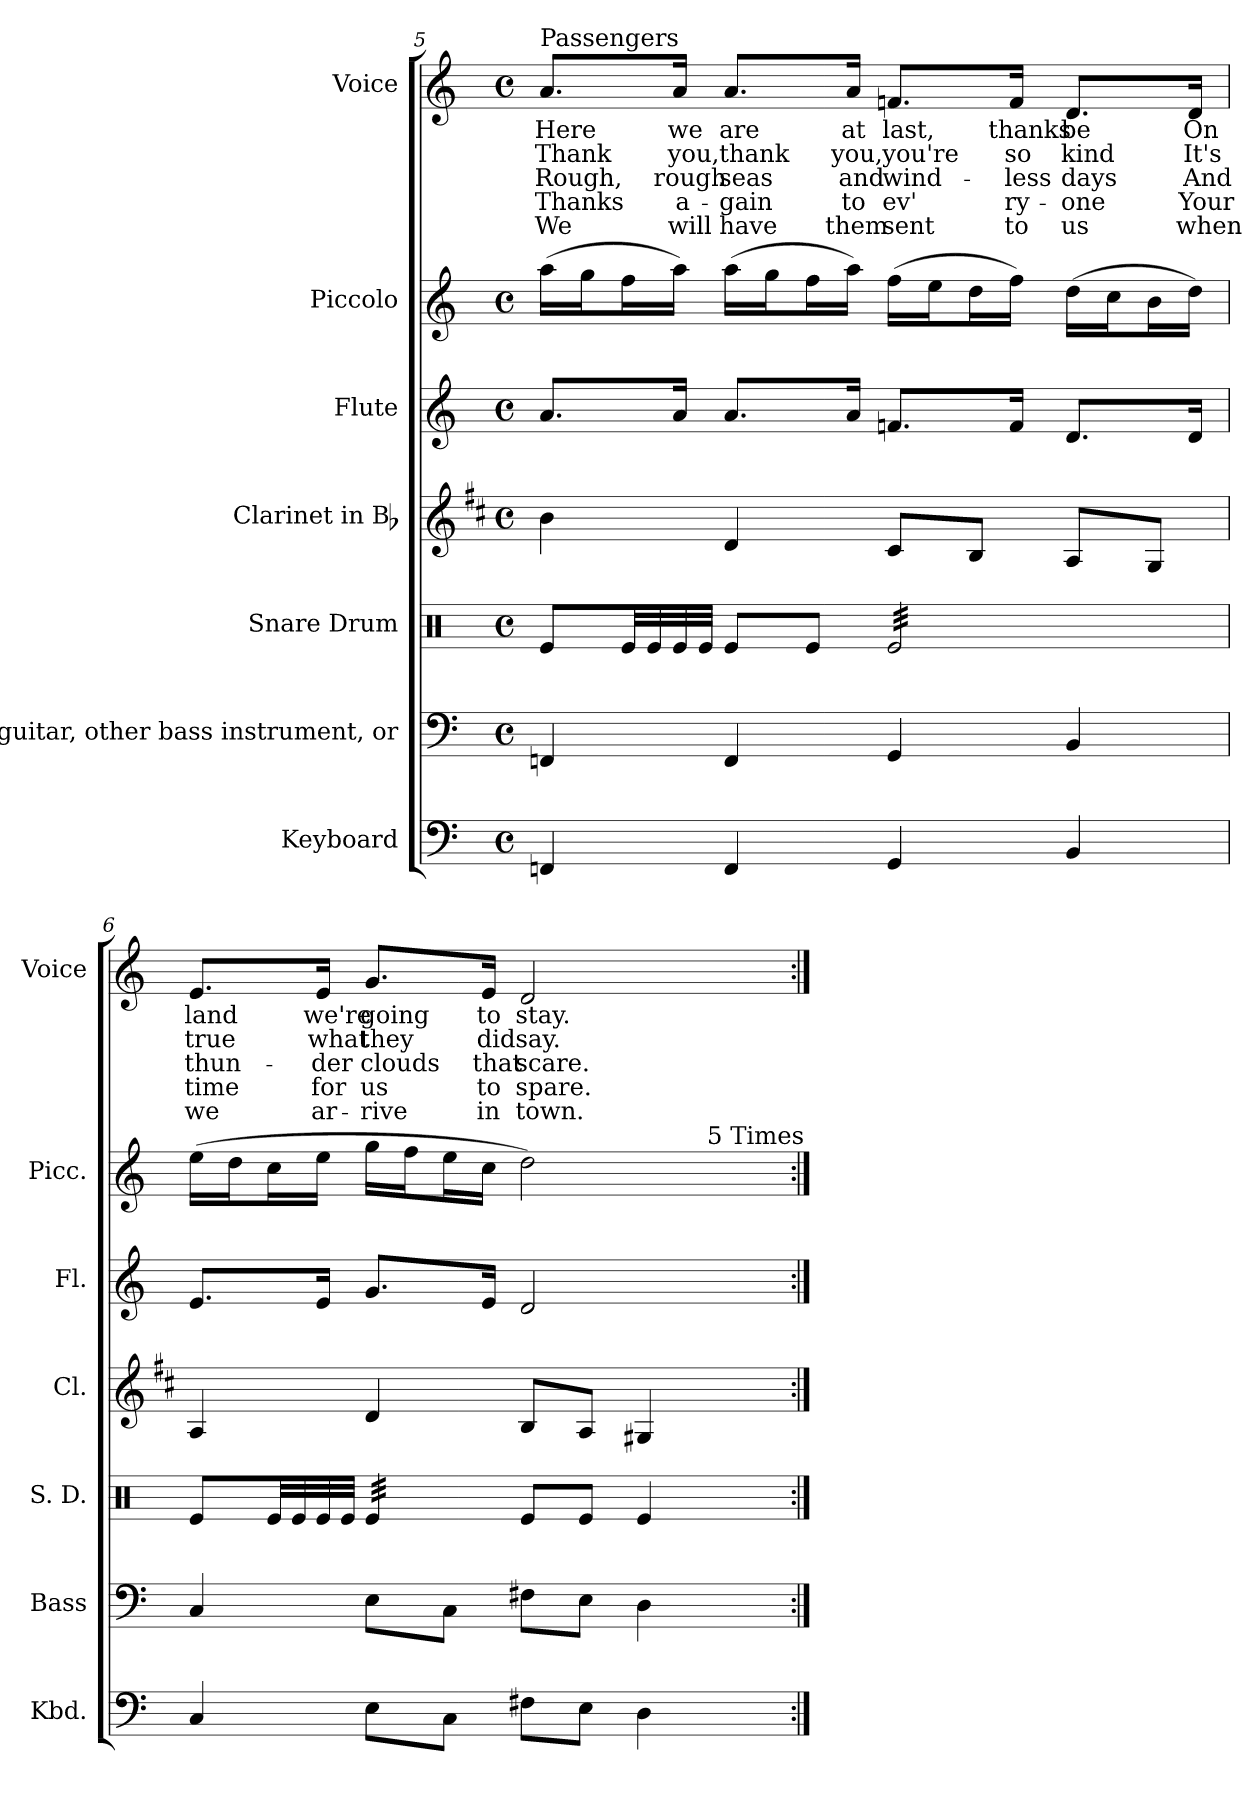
**kern	**kern	**kern	**kern	**kern	**kern	**kern	**text	**text	**text	**text	**text
*part7	*part6	*part5	*part4	*part3	*part2	*part1	*part1	*part1	*part1	*part1	*part1
*staff7	*staff6	*staff5	*staff4	*staff3	*staff2	*staff1	*staff1	*staff1	*staff1	*staff1	*staff1
*I"Keyboard	*I"Bass guitar, other bass instrument,  or	*I"Snare Drum	*I"Clarinet in Bb	*I"Flute	*I"Piccolo	*I"Voice	*	*	*	*	*
*I'Kbd.	*I'Bass	*I'S. D.	*I'Cl.	*I'Fl.	*I'Picc.	*I'Voice	*	*	*	*	*
*clefF4	*clefF4	*clefX	*clefG2	*clefG2	*clefG2	*clefG2	*	*	*	*	*
*	*ITrd7c12	*	*ITrd1c2	*	*ITrd-7c-12	*	*	*	*	*	*
*k[]	*k[]	*k[]	*k[]	*k[]	*k[]	*k[]	*	*	*	*	*
*C:	*C:	*C:	*C:	*C:	*C:	*C:	*	*	*	*	*
*M4/4	*M4/4	*M4/4	*M4/4	*M4/4	*M4/4	*M4/4	*	*	*	*	*
*met(c)	*met(c)	*met(c)	*met(c)	*met(c)	*met(c)	*met(c)	*	*	*	*	*
=5	=5	=5	=5	=5	=5	=5	=5	=5	=5	=5	=5
!	!	!	!	!	!	!LO:TX:a:t=Passengers	!	!	!	!	!
!	!	!	!	!	!	!	!LO:LY:b:color=#000000	!LO:LY:b:color=#000000	!LO:LY:b:color=#000000	!LO:LY:b:color=#000000	!LO:LY:b:color=#000000
4FFni/	4FFFni/	8Rei/L	4ai\	8.ai/L	(16aaai\LL	8.ai/L	Here	Thank	Rough,	Thanks	We
.	.	.	.	.	16gggi\J	.	.	.	.	.	.
*	*	*tremolo	*	*	*	*	*	*	*	*	*
.	.	32Rei/	.	.	16fffi\L	.	.	.	.	.	.
.	.	32Rei/	.	.	.	.	.	.	.	.	.
!	!	!	!	!	!	!	!LO:LY:b:color=#000000	!LO:LY:b:color=#000000	!LO:LY:b:color=#000000	!LO:LY:b:color=#000000	!LO:LY:b:color=#000000
.	.	32Rei/	.	16ai/Jk	16aaai\JJ)	16ai/Jk	we	you,	rough	a-	-will
.	.	32Rei/JJJ	.	.	.	.	.	.	.	.	.
*	*	*Xtremolo	*	*	*	*	*	*	*	*	*
!	!	!	!	!	!	!	!LO:LY:b:color=#000000	!LO:LY:b:color=#000000	!LO:LY:b:color=#000000	!LO:LY:b:color=#000000	!LO:LY:b:color=#000000
4FFi/	4FFFi/	8Rei/L	4ci/	8.ai/L	(16aaai\LL	8.ai/L	are	thank	seas	gain	have
.	.	.	.	.	16gggi\J	.	.	.	.	.	.
.	.	8Rei/J	.	.	16fffi\L	.	.	.	.	.	.
!	!	!	!	!	!	!	!LO:LY:b:color=#000000	!LO:LY:b:color=#000000	!LO:LY:b:color=#000000	!LO:LY:b:color=#000000	!LO:LY:b:color=#000000
.	.	.	.	16ai/Jk	16aaai\JJ)	16ai/Jk	at	you,	and	to	them
!	!	!	!	!	!	!	!LO:LY:b:color=#000000	!LO:LY:b:color=#000000	!LO:LY:b:color=#000000	!LO:LY:b:color=#000000	!LO:LY:b:color=#000000
*	*	*tremolo	*	*	*	*	*	*	*	*	*
4GGi/	4GGGi/	32Rei/LLL	8Bi/L	8.fni/L	(16fffi\LL	8.fni/L	last,	you're	wind-	-ev'	sent
.	.	32Rei/	.	.	.	.	.	.	.	.	.
.	.	32Rei/	.	.	16eeei\J	.	.	.	.	.	.
.	.	32Rei/	.	.	.	.	.	.	.	.	.
.	.	32Rei/	8Ai/J	.	16dddi\L	.	.	.	.	.	.
.	.	32Rei/	.	.	.	.	.	.	.	.	.
!	!	!	!	!	!	!	!LO:LY:b:color=#000000	!LO:LY:b:color=#000000	!LO:LY:b:color=#000000	!LO:LY:b:color=#000000	!LO:LY:b:color=#000000
.	.	32Rei/	.	16fi/Jk	16fffi\JJ)	16fi/Jk	thanks	so	less	ry-	-to
.	.	32Rei/	.	.	.	.	.	.	.	.	.
!	!	!	!	!	!	!	!LO:LY:b:color=#000000	!LO:LY:b:color=#000000	!LO:LY:b:color=#000000	!LO:LY:b:color=#000000	!LO:LY:b:color=#000000
4BBi/	4BBBi/	32Rei/	8Gi/L	8.di/L	(16dddi\LL	8.di/L	be	kind	days	one	us
.	.	32Rei/	.	.	.	.	.	.	.	.	.
.	.	32Rei/	.	.	16ccci\J	.	.	.	.	.	.
.	.	32Rei/	.	.	.	.	.	.	.	.	.
.	.	32Rei/	8Fi/J	.	16bbi\L	.	.	.	.	.	.
.	.	32Rei/	.	.	.	.	.	.	.	.	.
!	!	!	!	!	!	!	!LO:LY:b:color=#000000	!LO:LY:b:color=#000000	!LO:LY:b:color=#000000	!LO:LY:b:color=#000000	!LO:LY:b:color=#000000
.	.	32Rei/	.	16di/Jk	16dddi\JJ)	16di/Jk	On	It's	And	Your	when
.	.	32Rei/JJJ	.	.	.	.	.	.	.	.	.
*	*	*Xtremolo	*	*	*	*	*	*	*	*	*
=6	=6	=6	=6	=6	=6	=6	=6	=6	=6	=6	=6
!	!	!	!	!	!	!	!LO:LY:b:color=#000000	!LO:LY:b:color=#000000	!LO:LY:b:color=#000000	!LO:LY:b:color=#000000	!LO:LY:b:color=#000000
*	*	*	*	*	*^	*	*	*	*	*	*
4Ci/	4CCi/	8Rei/L	4Gi/	8.ei/L	(16eeei\LL	2ryy	8.ei/L	land	true	thun-	-time	we
.	.	.	.	.	16dddi\J	.	.	.	.	.	.	.
*	*	*tremolo	*	*	*	*	*	*	*	*	*	*
.	.	32Rei/	.	.	16ccci\L	.	.	.	.	.	.	.
.	.	32Rei/	.	.	.	.	.	.	.	.	.	.
!	!	!	!	!	!	!	!	!LO:LY:b:color=#000000	!LO:LY:b:color=#000000	!LO:LY:b:color=#000000	!LO:LY:b:color=#000000	!LO:LY:b:color=#000000
.	.	32Rei/	.	16ei/Jk	16eeei\JJ	.	16ei/Jk	we're	what	der	for	ar-
.	.	32Rei/JJJ	.	.	.	.	.	.	.	.	.	.
!	!	!	!	!	!	!	!	!LO:LY:b:color=#000000	!LO:LY:b:color=#000000	!LO:LY:b:color=#000000	!LO:LY:b:color=#000000	!LO:LY:b:color=#000000
8Ei\L	8EEi\L	32Rei/LLL	4ci/	8.gi/L	16gggi\LL	.	8.gi/L	going	they	-clouds	us	rive
.	.	32Rei/	.	.	.	.	.	.	.	.	.	.
.	.	32Rei/	.	.	16fffi\J	.	.	.	.	.	.	.
.	.	32Rei/	.	.	.	.	.	.	.	.	.	.
8Ci\J	8CCi\J	32Rei/	.	.	16eeei\L	.	.	.	.	.	.	.
.	.	32Rei/	.	.	.	.	.	.	.	.	.	.
!	!	!	!	!	!	!	!	!LO:LY:b:color=#000000	!LO:LY:b:color=#000000	!LO:LY:b:color=#000000	!LO:LY:b:color=#000000	!LO:LY:b:color=#000000
.	.	32Rei/	.	16ei/Jk	16ccci\JJ	.	16ei/Jk	to	did	that	to	in
.	.	32Rei/JJJ	.	.	.	.	.	.	.	.	.	.
*	*	*Xtremolo	*	*	*	*	*	*	*	*	*	*
!	!	!	!	!	!	!	!	!LO:LY:b:color=#000000	!LO:LY:b:color=#000000	!LO:LY:b:color=#000000	!LO:LY:b:color=#000000	!LO:LY:b:color=#000000
8F#Xi\L	8FF#Xi\L	8Rei/L	8Ai/L	2di/	2dddi\)	4ryy	2di/	stay.	say.	scare.	spare.	town.
8Ei\J	8EEi\J	8Rei/J	8Gi/J	.	.	.	.	.	.	.	.	.
4Di\	4DDi\	4Rei/	4F#Xi/	.	.	16ryy	.	.	.	.	.	.
.	.	.	.	.	.	32ryy	.	.	.	.	.	.
.	.	.	.	.	.	256ryy	.	.	.	.	.	.
!	!	!	!	!	!	!LO:TX:a:t=5 Times	!	!	!	!	!	!
.	.	.	.	.	.	8ryy	.	.	.	.	.	.
.	.	.	.	.	.	64..ryy	.	.	.	.	.	.
*	*	*	*	*	*v	*v	*	*	*	*	*	*
=:|!	=:|!	=:|!	=:|!	=:|!	=:|!	=:|!	=:|!	=:|!	=:|!	=:|!	=:|!
*-	*-	*-	*-	*-	*-	*-	*-	*-	*-	*-	*-
